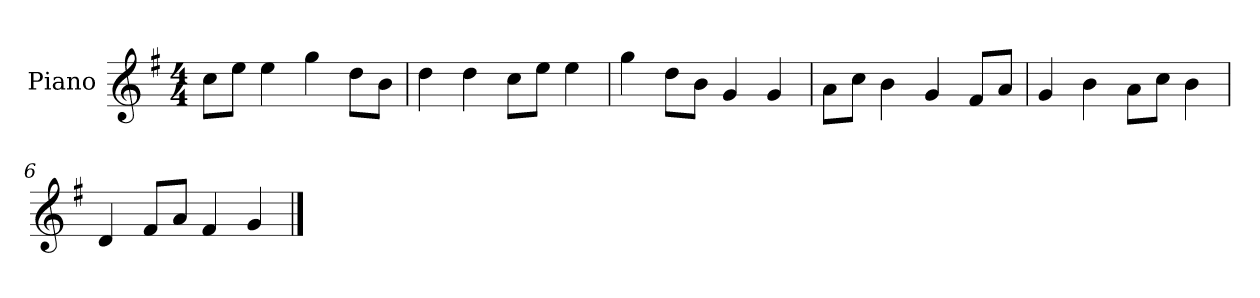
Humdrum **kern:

**kern
*part1
*staff1
*I"Piano
*I'P-no
*clefG2
*k[f#]
*M4/4
*MM90
=1
8cc\L
8ee\J
4ee\
4gg\
8dd\L
8b\J
=2
4dd\
4dd\
8cc\L
8ee\J
4ee\
=3
4gg\
8dd\L
8b\J
4g/
4g/
=4
8a\L
8cc\J
4b\
4g/
8f#/L
8a/J
=5
4g/
4b\
8a\L
8cc\J
4b\
=6
4d/
8f#/L
8a/J
4f#/
4g/
==
*-
